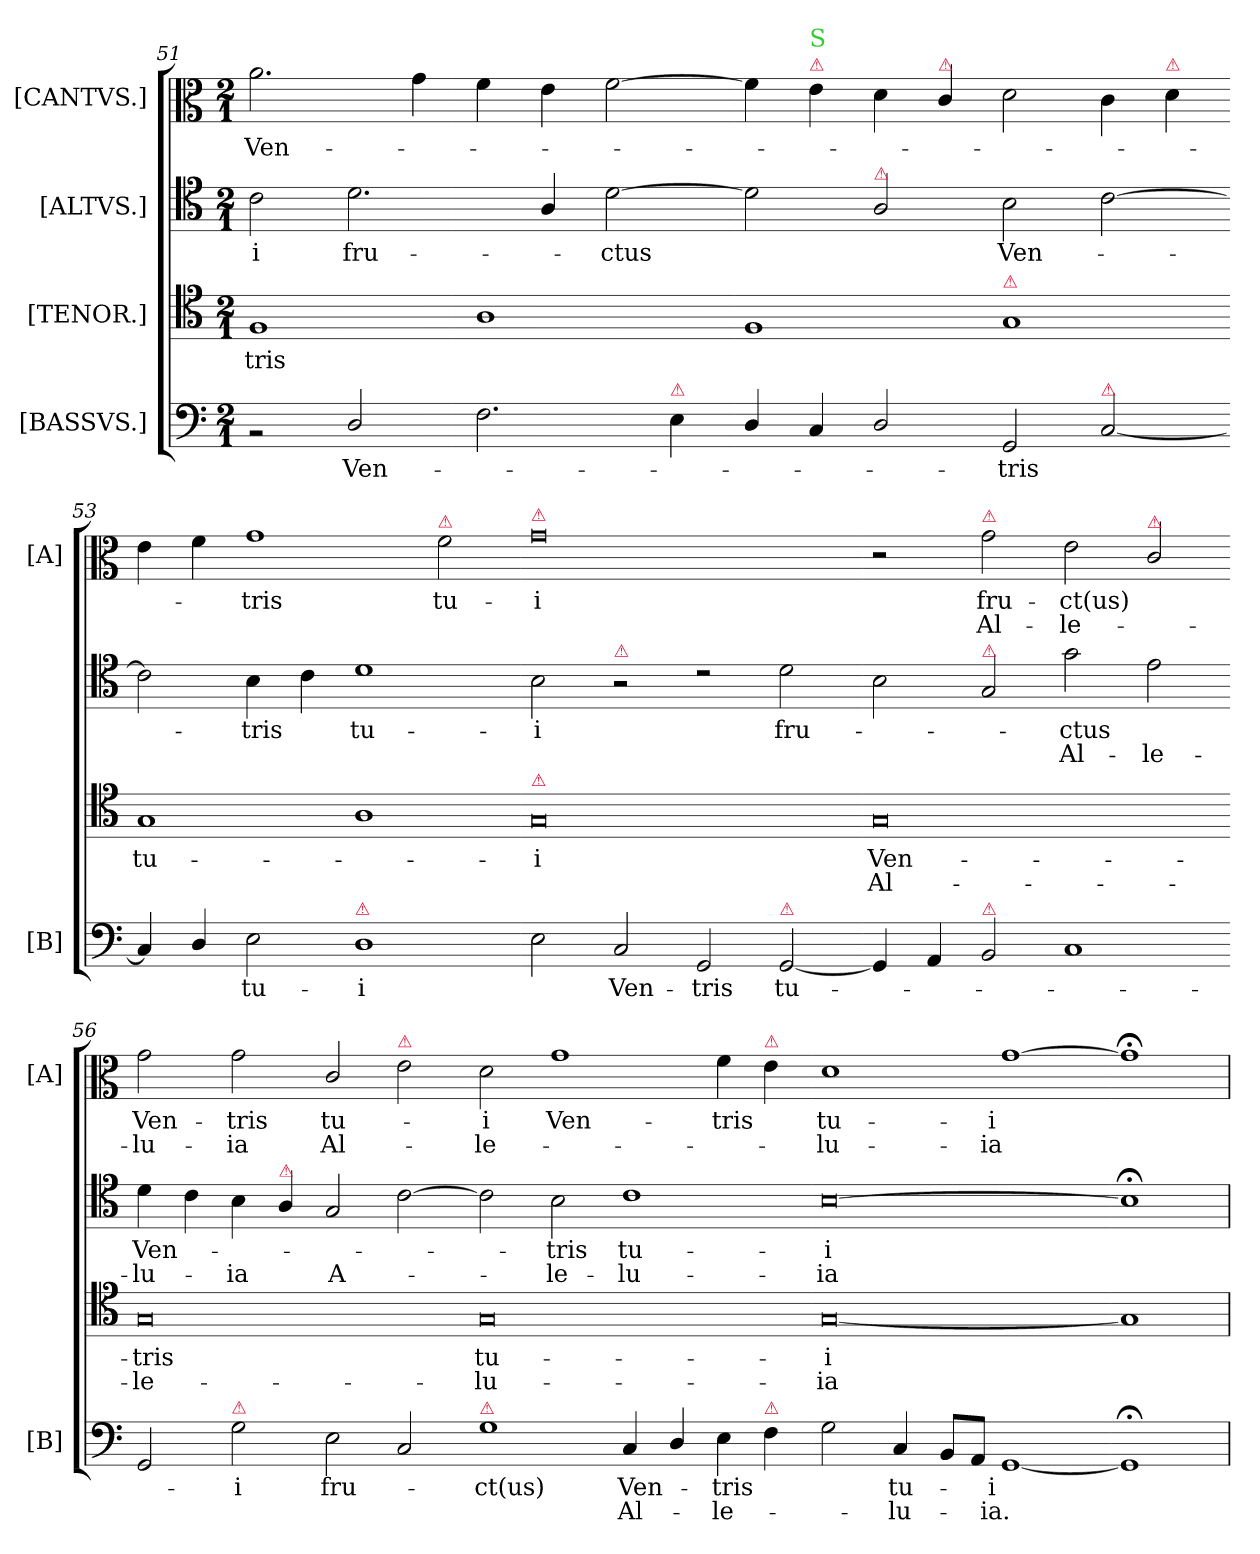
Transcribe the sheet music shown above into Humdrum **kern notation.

**kern	**text	**text	**kern	**text	**text	**kern	**text	**text	**kern	**text	**text
*part4	*part4	*part4	*part3	*part3	*part3	*part2	*part2	*part2	*part1	*part1	*part1
*staff4	*staff4	*staff4	*staff3	*staff3	*staff3	*staff2	*staff2	*staff2	*staff1	*staff1	*staff1
*I"[BASSVS.]	*	*	*I"[TENOR.]	*	*	*I"[ALTVS.]	*	*	*I"[CANTVS.]	*	*
*I'[B]	*	*	*	*	*	*	*	*	*I'[A]	*	*
*clefF4	*	*	*clefC4	*	*	*clefC4	*	*	*clefC3	*	*
*k[]	*	*	*k[]	*	*	*k[]	*	*	*k[]	*	*
*M2/1	*	*	*M2/1	*	*	*M2/1	*	*	*M2/1	*	*
=51	=51	=51	=51	=51	=51	=51	=51	=51	=51	=51	=51
!	!	!	!	!	!	!	!	!	!	!LO:LY:i	!
2rBB	.	.	1F/	-tris	.	2c\	-i	.	2.a\	Ven-	.
!	!	!	!	!	!	!	!LO:LY:i	!	!	!	!
2D/	Ven-	.	.	.	.	2.d\	fru-	.	.	.	.
.	.	.	.	.	.	.	.	.	4g\	.	.
2.F\	.	.	1A\	.	.	.	.	.	4f\	.	.
.	.	.	.	.	.	4A/	.	.	4e\	.	.
!	!	!	!	!	!	!	!LO:LY:i	!	!	!	!
.	.	.	.	.	.	[2d\	-ctus	.	[2f\	.	.
!LO:TX:a:color=crimson:t=⚠	!	!	!	!	!	!	!	!	!	!	!
4E\	.	.	.	.	.	.	.	.	.	.	.
=52-	=52-	=52-	=52-	=52-	=52-	=52-	=52-	=52-	=52-	=52-	=52-
4D/	.	.	1F/	.	.	2d\]	.	.	4f\]	.	.
!	!	!	!	!	!	!	!	!	!LO:TX:a:color=crimson:t=⚠	!	!
!	!	!	!	!	!	!	!	!	!LO:TX:a:color=limegreen:t=S	!	!
4C/	.	.	.	.	.	.	.	.	4e\	.	.
!	!	!	!	!	!	!LO:TX:a:color=crimson:t=⚠	!	!	!	!	!
2D/	.	.	.	.	.	2A/	.	.	4d\	.	.
!	!	!	!	!	!	!	!	!	!LO:TX:a:color=crimson:t=⚠	!	!
.	.	.	.	.	.	.	.	.	4c/	.	.
!	!	!	!LO:TX:a:color=crimson:t=⚠	!	!	!	!	!	!	!	!
!	!	!	!	!	!	!	!LO:LY:i	!	!	!	!
2GG/	-tris	.	1G/	.	.	2B\	Ven-	.	2d\	.	.
!LO:TX:a:color=crimson:t=⚠	!	!	!	!	!	!	!	!	!	!	!
[2C/	.	.	.	.	.	[2c\	.	.	4c\	.	.
!	!	!	!	!	!	!	!	!	!LO:TX:a:color=crimson:t=⚠	!	!
.	.	.	.	.	.	.	.	.	4d\	.	.
=53-	=53-	=53-	=53-	=53-	=53-	=53-	=53-	=53-	=53-	=53-	=53-
4C!/]	.	.	1G/	tu-	.	2c\]	.	.	4e\	.	.
4D/	.	.	.	.	.	.	.	.	4f\	.	.
!	!	!	!	!	!	!	!LO:LY:i	!	!	!LO:LY:i	!
2E\	tu-	.	.	.	.	4B\	tris	.	1g\	-tris	.
.	.	.	.	.	.	4c\	.	.	.	.	.
!LO:TX:a:color=crimson:t=⚠	!	!	!	!	!	!	!	!	!	!	!
!	!	!	!	!	!	!	!LO:LY:i	!	!	!	!
1D\	-i	.	1A\	.	.	1d\	tu-	.	.	.	.
!	!	!	!	!	!	!	!	!	!LO:TX:a:color=crimson:t=⚠	!	!
.	.	.	.	.	.	.	.	.	2f\	tu-	.
=54-	=54-	=54-	=54-	=54-	=54-	=54-	=54-	=54-	=54-	=54-	=54-
!	!	!	!	!	!	!	!	!	!LO:TX:a:color=crimson:t=⚠	!	!
!	!	!	!LO:TX:a:color=crimson:t=⚠	!	!	!	!	!	!	!	!
!	!	!	!	!	!	!	!LO:LY:i	!	!	!	!
2E\	.	.	0G/	-i	.	2B\	-i	.	0g\	-i	.
!	!	!	!	!	!	!LO:TX:a:color=crimson:t=⚠	!	!	!	!	!
!	!LO:LY:i	!	!	!	!	!	!	!	!	!	!
2C/	Ven-	.	.	.	.	2r	.	.	.	.	.
!	!LO:LY:i	!	!	!	!	!	!	!	!	!	!
2GG/	-tris	.	.	.	.	2rc	.	.	.	.	.
!LO:TX:a:color=crimson:t=⚠	!	!	!	!	!	!	!	!	!	!	!
!	!LO:LY:i	!	!	!	!	!	!LO:LY:i	!	!	!	!
[2GG/	tu-	.	.	.	.	2d\	fru-	.	.	.	.
=55-	=55-	=55-	=55-	=55-	=55-	=55-	=55-	=55-	=55-	=55-	=55-
4GG!/]	.	.	0G/	Ven-	Al-	2B\	.	.	2r	.	.
4AA/	.	.	.	.	.	.	.	.	.	.	.
!	!	!	!	!	!	!	!	!	!LO:TX:a:color=crimson:t=⚠	!	!
!	!	!	!	!	!	!LO:TX:a:color=crimson:t=⚠	!	!	!	!	!
!LO:TX:a:color=crimson:t=⚠	!	!	!	!	!	!	!	!	!	!	!
2BB/	.	.	.	.	.	2G/	.	.	2g\	fru-	Al-
!	!	!	!	!	!	!	!LO:LY:i	!	!	!	!
1C/	.	.	.	.	.	2g\	-ctus	Al-	2e\	-ct(us)	-le-
!	!	!	!	!	!	!	!	!	!LO:TX:a:color=crimson:t=⚠	!	!
.	.	.	.	.	.	2e\	.	-le-	2c/	.	.
=56-	=56-	=56-	=56-	=56-	=56-	=56-	=56-	=56-	=56-	=56-	=56-
!	!	!	!	!	!	!	!LO:LY:i	!	!	!	!
2GG/	.	.	0G/	-tris	-le-	4d\	Ven-	-lu-	2g\	Ven-	-lu-
.	.	.	.	.	.	4c\	.	.	.	.	.
!LO:TX:a:color=crimson:t=⚠	!	!	!	!	!	!	!	!	!	!	!
!	!LO:LY:i	!	!	!	!	!	!	!	!	!	!
2G\	-i	.	.	.	.	4B\	.	-ia	2g\	-tris	-ia
!	!	!	!	!	!	!LO:TX:a:color=crimson:t=⚠	!	!	!	!	!
.	.	.	.	.	.	4A/	.	.	.	.	.
!	!	!	!	!	!	!	!	!LO:LY:i	!	!	!LO:LY:i
2E\	fru-	.	.	.	.	2G/	.	A-	2c/	tu-	Al-
!	!	!	!	!	!	!	!	!	!LO:TX:a:color=crimson:t=⚠	!	!
2C/	.	.	.	.	.	[2c\	.	.	2e\	.	.
=57-	=57-	=57-	=57-	=57-	=57-	=57-	=57-	=57-	=57-	=57-	=57-
!LO:TX:a:color=crimson:t=⚠	!	!	!	!	!	!	!	!	!	!	!
!	!	!	!	!	!	!	!	!	!	!	!LO:LY:i
1G\	-ct(us)	.	0G/	tu-	-lu-	2c\]	.	.	2d\	-i	-le-
!	!	!	!	!	!	!	!LO:LY:i	!LO:LY:i	!	!LO:LY:i	!
.	.	.	.	.	.	2B\	-tris	-le-	1g\	Ven-	.
!	!	!	!	!	!	!	!LO:LY:i	!LO:LY:i	!	!	!
4C/	Ven-	Al-	.	.	.	1c\	tu-	-lu-	.	.	.
4D/	.	.	.	.	.	.	.	.	.	.	.
!	!	!	!	!	!	!	!	!	!	!LO:LY:i	!
4E\	-tris	-le-	.	.	.	.	.	.	4f\	-tris	.
!	!	!	!	!	!	!	!	!	!LO:TX:a:color=crimson:t=⚠	!	!
!LO:TX:a:color=crimson:t=⚠	!	!	!	!	!	!	!	!	!	!	!
4F\	.	.	.	.	.	.	.	.	4e\	.	.
=58-	=58-	=58-	=58-	=58-	=58-	=58-	=58-	=58-	=58-	=58-	=58-
!	!	!	!	!	!	!	!LO:LY:i	!LO:LY:i	!	!LO:LY:i	!LO:LY:i
2G\	.	.	[0G/	-i	-ia	[0B\	-i	-ia	1d\	tu-	-lu-
4C/	tu-	-lu-	.	.	.	.	.	.	.	.	.
8BB/L	.	.	.	.	.	.	.	.	.	.	.
8AA/J	.	.	.	.	.	.	.	.	.	.	.
!	!	!	!	!	!	!	!	!	!	!LO:LY:i	!LO:LY:i
[1GG/	-i	-ia.	.	.	.	.	.	.	[1g\	-i	-ia
=59-	=59-	=59-	=59-	=59-	=59-	=59-	=59-	=59-	=59-	=59-	=59-
1GG;</]	.	.	1G/]	.	.	1B;<\]	.	.	1g;\]	.	.
=	=	=	=	=	=	=	=	=	=	=	=
*-	*-	*-	*-	*-	*-	*-	*-	*-	*-	*-	*-
